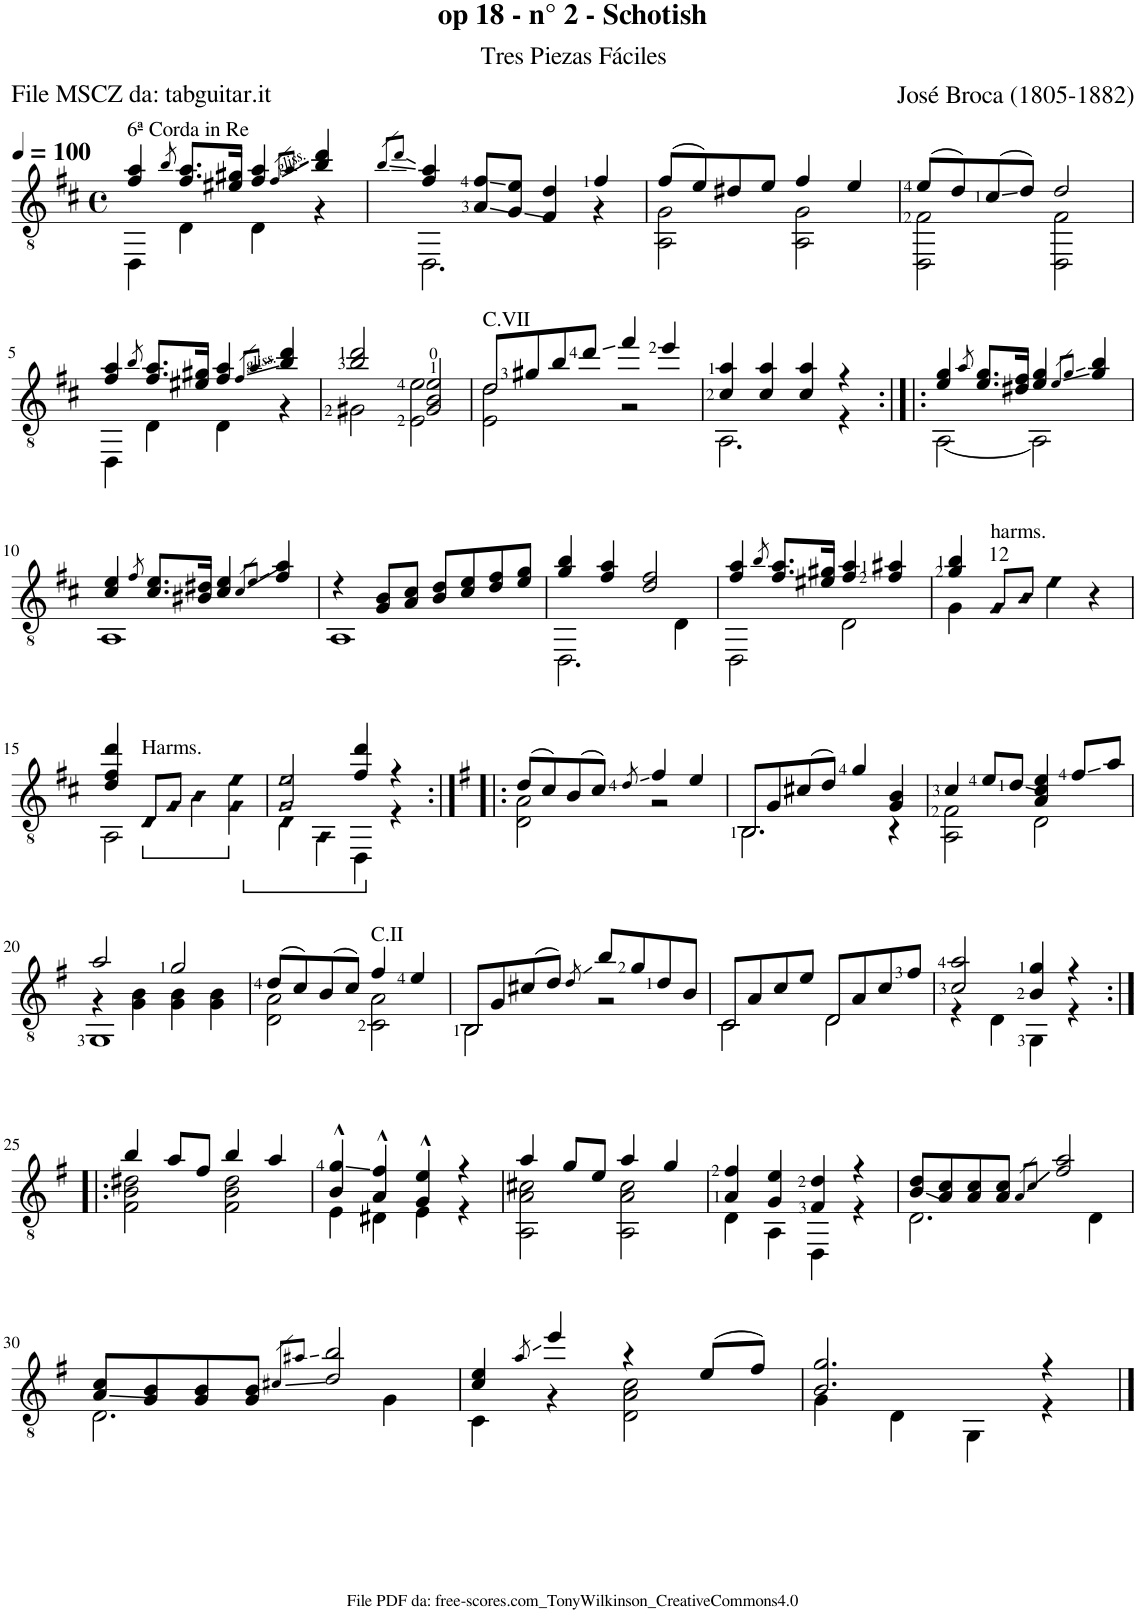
**kern
*part1
*staff1
*I"Guitar
*I'Guit.
*clefGv2
*k[f#c#]
*M4/4
*met(c)
*MM100
=1
*^
!LO:TX:a:t=6ª Corda in Re	!
4f#/ 4a/	4DD\
8qb/	.
8.f#/ 8.a/L	4D\
16e#X/ 16g#X/Jk	.
4f#/ 4a/	4D\
8qf#/L	.
8qa/J	.
4b/ 4dd/	4r
=2	=2
8qb/L	.
8qdd/J	.
4f#/ 4a/	2.DD\
8A/ 8f#/L	.
8G/ 8e/J	.
4F#/ 4d/	.
4f#/	4r
=3	=3
(8f#/L	2AA\ 2G\
8e/)	.
8d#X/	.
8e/J	.
4f#/	2AA\ 2G\
4e/	.
=4	=4
(8e/L	2DD\ 2F#\
8d/)	.
(8c#/	.
8d/J)	.
2d/	2DD\ 2F#\
!!LO:LB:g=z	!!
=5	=5
4f#/ 4a/	4DD\
8qb/	.
8.f#/ 8.a/L	4D\
16e#X/ 16g#X/Jk	.
4f#/ 4a/	4D\
8qf#/L	.
8qa/J	.
4b/ 4dd/	4r
=6	=6
2b/ 2dd/	2G#X\
2G#/ 2B/ 2e/	2E\ 2e\
=7	=7
!LO:TX:a:t=C.VII	!
!LO:N:head=open	!
8d/L	2E\ 2d\
8g#X/	.
8b/	.
8dd/J	.
4ff#/	2r
4ee/	.
=8	=8
4c#/ 4a/	2.AA\
4c#/ 4a/	.
4c#/ 4a/	.
4r	4r
=9:|!|:	=9:|!|:
4e/ 4g/	[2AA\
8qa/	.
8.e/ 8.g/L	.
16d#X/ 16f#/Jk	.
4e/ 4g/	2AA\]
8qe/L	.
8qg/J	.
4g/ 4b/	.
!!LO:LB:g=z	!!
=10	=10
4c#/ 4e/	1AA
8qf#/	.
8.c#/ 8.e/L	.
16B#X/ 16d#X/Jk	.
4c#/ 4e/	.
8qc#/L	.
8qe/J	.
4f#/ 4a/	.
=11	=11
4r	1AA
8G/ 8B/L	.
8A/ 8c#/J	.
8B/ 8d/L	.
8c#/ 8e/	.
8d/ 8f#/	.
8e/ 8g/J	.
=12	=12
4g/ 4b/	2.DD\
4f#/ 4a/	.
2d/ 2f#/	.
.	4D\
=13	=13
4f#/ 4a/	2DD\
8qb/	.
8.f#/ 8.a/L	.
16e#X/ 16g#X/Jk	.
4f#/ 4a/	2D\
4f#/ 4a#X/	.
=14	=14
4g/ 4b/	4G\
!LO:TX:a:t=harms.	!
!LO:TX:a:t=12	!
!LO:N:head=diamond	!
8G/L	2.ryy
!LO:N:head=diamond	!
8B/J	.
!LO:N:head=diamond	!
4e\	.
4r	.
!!LO:LB:g=z	!!
=15	=15
4d/ 4f#/ 4dd/	2AA\
*ped	*
!LO:TX:a:t=Harms.	!
!LO:N:head=diamond	!
8D/L	.
!LO:N:head=diamond	!
8G/J	.
!LO:N:head=diamond	!
4B\	2ryy
!LO:N:n=1:head=diamond	!
!LO:N:n=2:head=diamond	!
4G\ 4e\	.
=16	=16
*Xped	*
*ped	*
!LO:N:n=1:head=diamond	!
!LO:N:n=2:head=diamond	!LO:N:head=diamond
2G/ 2e/	4D\
!	!LO:N:head=diamond
.	4AA\
4f#/ 4dd/	4DD\
4r	4r
=17:|!|:	=17:|!|:
*k[f#]	*
*Xped	*
(8d/L	2D\ 2A\
8c/)	.
(8B/	.
8c/J)	.
8qd/	.
4f#/	2r
4e/	.
=18	=18
!LO:N:head=open	!
8BB/L	2.BB\
8G/	.
(8c#X/	.
8d/J)	.
4g/	.
4G/ 4B/	4r
=19	=19
4c/	2AA\ 2F#\
8e/L	.
8d/J	.
4A/ 4c/ 4e/	2D\
8f#/L	.
8a/J	.
!!LO:LB:g=z	!!
=20	=20
*	*^
2a/	4r	1GG
.	4G\ 4B\	.
2g/	4G\ 4B\	.
.	4G\ 4B\	.
*	*v	*v
=21	=21
(8d/L	2D\ 2A\
8c/)	.
(8B/	.
8c/J)	.
!LO:TX:a:t=C.II	!
4f#/	2C\ 2A\
4e/	.
=22	=22
!LO:N:head=open	!
8BB/L	2BB\
8G/	.
(8c#X/	.
8d/J)	.
8qd/	.
8b/L	2r
8g/	.
8d/	.
8B/J	.
=23	=23
!LO:N:head=open	!
8C/L	2C\
8A/	.
8c/	.
8e/J	.
!LO:N:head=open	!
8D/L	2D\
8A/	.
8c/	.
8f#/J	.
=24	=24
2c/ 2a/	4r
.	4D\
4B/ 4g/	4GG\
4r	4r
!!LO:LB:g=z	!!
=25:|!|:	=25:|!|:
4b/	2F#\ 2B\ 2d#X\
8a/L	.
8f#/J	.
4b/	2F#\ 2B\ 2d#\
4a/	.
=26	=26
4B/^^ 4g/^^	4E\
4A/^^ 4f#/^^	4D#X\
4G/^^ 4e/^^	4E\
4r	4r
=27	=27
4a/	2AA\ 2A\ 2c#X\
8g/L	.
8e/J	.
4a/	2AA\ 2A\ 2c#\
4g/	.
=28	=28
4A/ 4f#/	4D\
4G/ 4e/	4AA\
4F#/ 4d/	4DD\
4r	4r
=29	=29
8B/ 8d/L	2.D\
8A/ 8c/	.
8A/ 8c/	.
8A/ 8c/J	.
8qA/L	.
8qc/J	.
2f#/ 2a/	.
.	4D\
!!LO:LB:g=z	!!
=30	=30
8A/ 8c/L	2.D\
8G/ 8B/	.
8G/ 8B/	.
8G/ 8B/J	.
8qc#X/L	.
8qa#X/J	.
2d/ 2b/	.
.	4G\
=31	=31
4c/ 4e/	4C\
8qa/	.
4ee/	4r
4r	2D\ 2A\ 2c\
(8e/L	.
8f#/J)	.
=32	=32
2.B/ 2.g/	4G\
.	4D\
.	4GG\
4r	4r
*v	*v
==
*-
